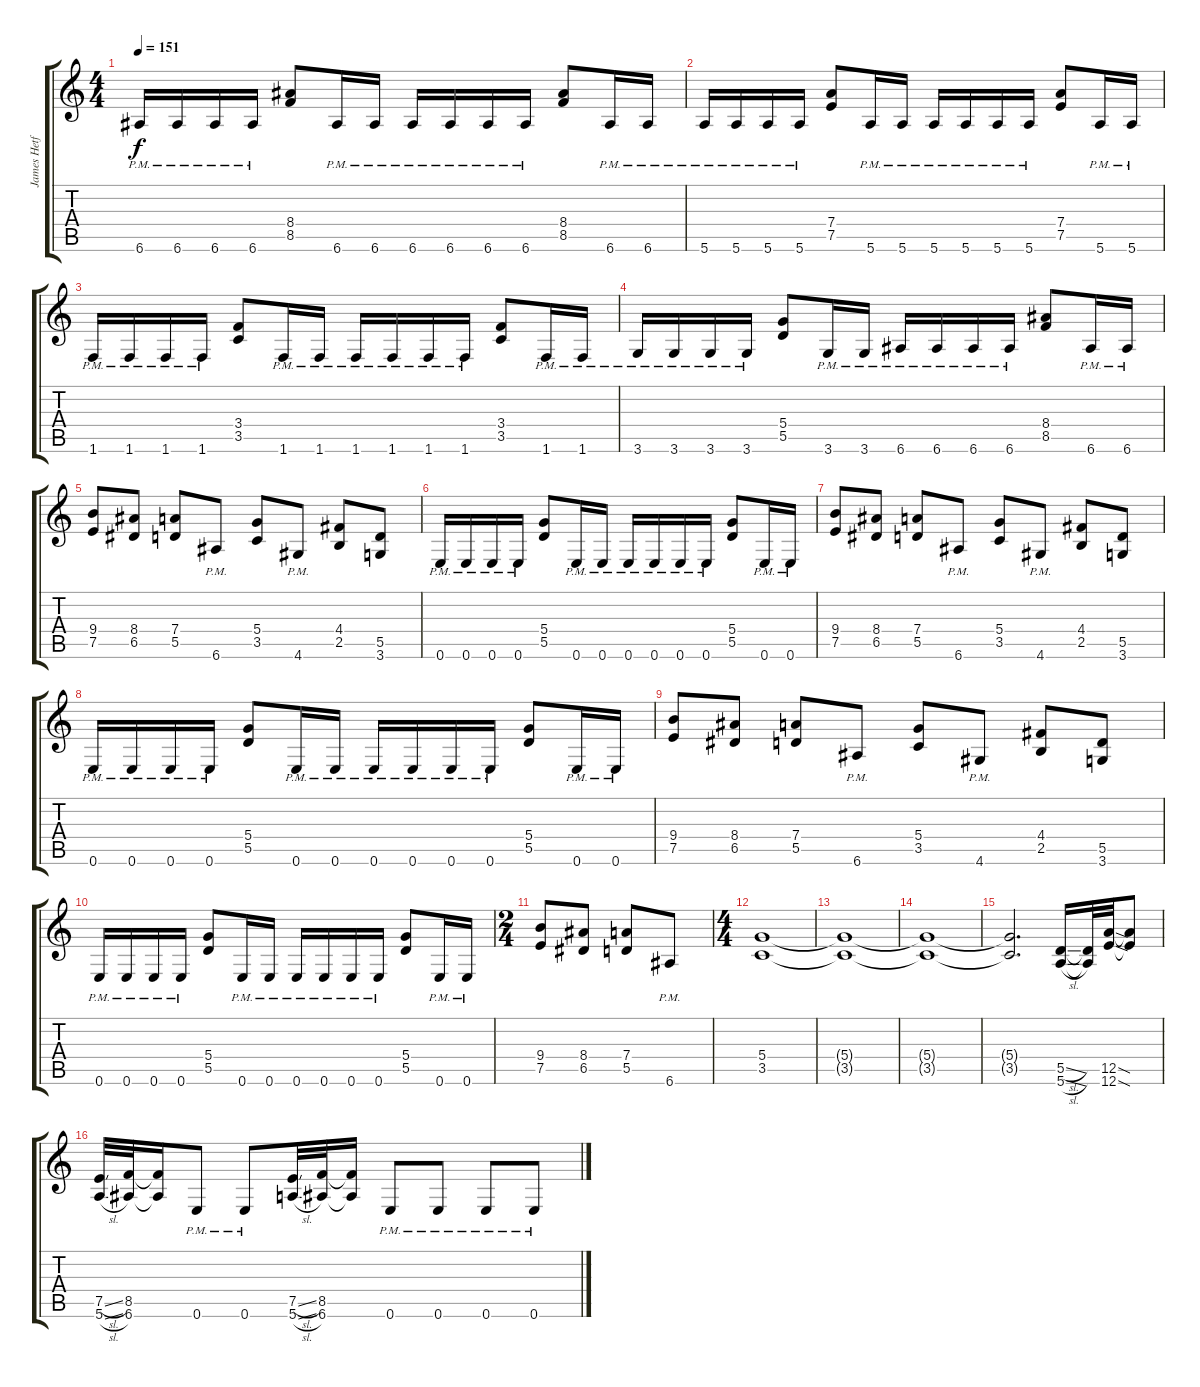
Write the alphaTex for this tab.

\track ("James Hetfield" "James Hetf") {instrument distortionguitar}
\staff {score tabs}
\tuning (E4 B3 G3 D3 A2 E2) {hide}
\ts (4 4)
\tempo 151
\clef g2
\ks c
6.6{pm}.16{dy f} 6.6{pm}.16 6.6{pm}.16 6.6{pm}.16 (8.4 8.5).8 6.6{pm}.16 6.6{pm}.16 6.6{pm}.16 6.6{pm}.16 6.6{pm}.16 6.6{pm}.16 (8.4 8.5).8 6.6{pm}.16 6.6{pm}.16 |
5.6{pm}.16 5.6{pm}.16 5.6{pm}.16 5.6{pm}.16 (7.4 7.5).8 5.6{pm}.16 5.6{pm}.16 5.6{pm}.16 5.6{pm}.16 5.6{pm}.16 5.6{pm}.16 (7.4 7.5).8 5.6{pm}.16 5.6{pm}.16 |
1.6{pm}.16 1.6{pm}.16 1.6{pm}.16 1.6{pm}.16 (3.4 3.5).8 1.6{pm}.16 1.6{pm}.16 1.6{pm}.16 1.6{pm}.16 1.6{pm}.16 1.6{pm}.16 (3.4 3.5).8 1.6{pm}.16 1.6{pm}.16 |
3.6{pm}.16 3.6{pm}.16 3.6{pm}.16 3.6{pm}.16 (5.4 5.5).8 3.6{pm}.16 3.6{pm}.16 6.6{pm}.16 6.6{pm}.16 6.6{pm}.16 6.6{pm}.16 (8.4 8.5).8 6.6{pm}.16 6.6{pm}.16 |
(9.4 7.5).8 (8.4 6.5).8 (7.4 5.5).8 6.6{pm}.8 (5.4 3.5).8 4.6{pm}.8 (4.4 2.5).8 (5.5 3.6).8 |
0.6{pm}.16 0.6{pm}.16 0.6{pm}.16 0.6{pm}.16 (5.4 5.5).8 0.6{pm}.16 0.6{pm}.16 0.6{pm}.16 0.6{pm}.16 0.6{pm}.16 0.6{pm}.16 (5.4 5.5).8 0.6{pm}.16 0.6{pm}.16 |
(9.4 7.5).8 (8.4 6.5).8 (7.4 5.5).8 6.6{pm}.8 (5.4 3.5).8 4.6{pm}.8 (4.4 2.5).8 (5.5 3.6).8 |
0.6{pm}.16 0.6{pm}.16 0.6{pm}.16 0.6{pm}.16 (5.4 5.5).8 0.6{pm}.16 0.6{pm}.16 0.6{pm}.16 0.6{pm}.16 0.6{pm}.16 0.6{pm}.16 (5.4 5.5).8 0.6{pm}.16 0.6{pm}.16 |
(9.4 7.5).8 (8.4 6.5).8 (7.4 5.5).8 6.6{pm}.8 (5.4 3.5).8 4.6{pm}.8 (4.4 2.5).8 (5.5 3.6).8 |
0.6{pm}.16 0.6{pm}.16 0.6{pm}.16 0.6{pm}.16 (5.4 5.5).8 0.6{pm}.16 0.6{pm}.16 0.6{pm}.16 0.6{pm}.16 0.6{pm}.16 0.6{pm}.16 (5.4 5.5).8 0.6{pm}.16 0.6{pm}.16 |
\ts (2 4)
(9.4 7.5).8 (8.4 6.5).8 (7.4 5.5).8 6.6{pm}.8 |
\ts (4 4)
(5.4 3.5).1 |
(5.4{t} 3.5{t}).1 |
(5.4{t} 3.5{t}).1 |
(5.4{t} 3.5{t}).2{d} (5.5{sl} 5.6{sl}).16 (5.5{t} 5.6{t}).32 (12.5{sod} 12.6{sod}).32 (12.5{t} 12.6{t}).8 |
(7.5{sl} 5.6{sl}).32 (8.5 6.6).32 (8.5{t} 6.6{t}).16 0.6{pm}.8 0.6{pm}.8 (7.5{sl} 5.6{sl}).32 (8.5 6.6).32 (8.5{t} 6.6{t}).16 0.6{pm}.8 0.6{pm}.8 0.6{pm}.8 0.6{pm}.8
